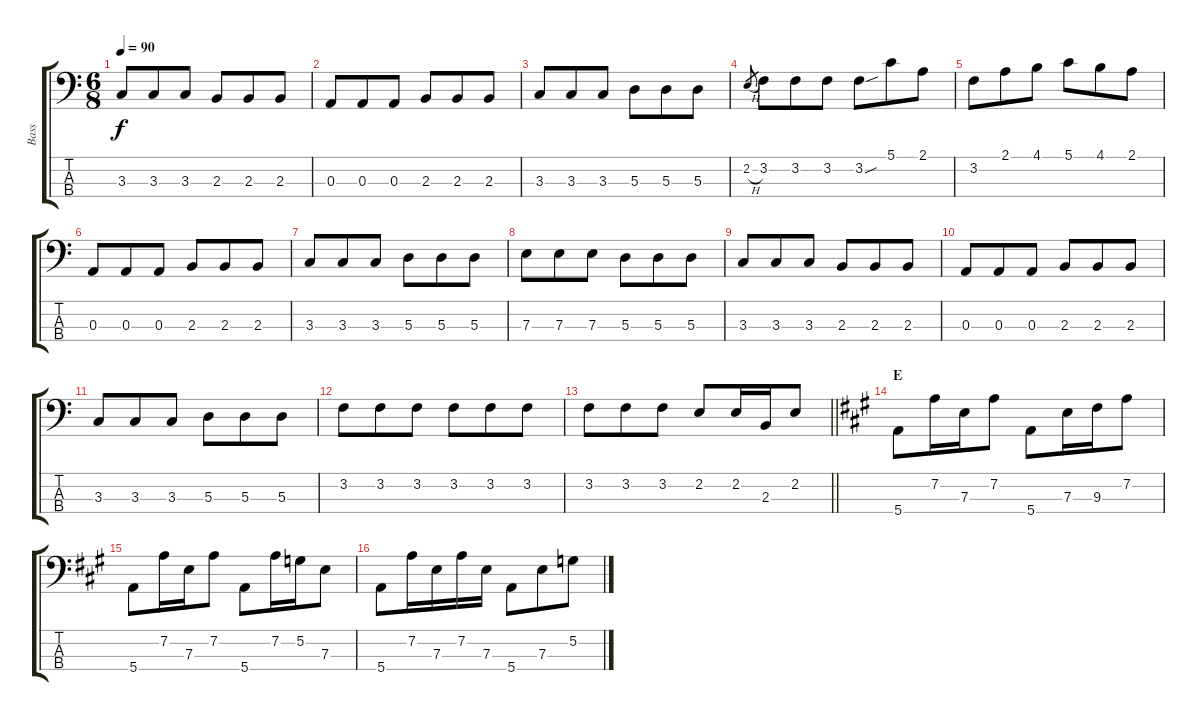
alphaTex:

\track ("Bass" "Bass") {instrument electricbassfinger}
\staff {score tabs}
\tuning (G2 D2 A1 E1) {hide}
\ts (6 8)
\tempo 90
\clef f4
\ks c
3.3.8{dy f} 3.3.8 3.3.8 2.3.8 2.3.8 2.3.8 |
0.3.8 0.3.8 0.3.8 2.3.8 2.3.8 2.3.8 |
3.3.8 3.3.8 3.3.8 5.3.8 5.3.8 5.3.8 |
2.2{h}.8{gr} 3.2.8 3.2.8 3.2.8 3.2{sou}.8 5.1.8 2.1.8 |
3.2.8 2.1.8 4.1.8 5.1.8 4.1.8 2.1.8 |
0.3.8 0.3.8 0.3.8 2.3.8 2.3.8 2.3.8 |
3.3.8 3.3.8 3.3.8 5.3.8 5.3.8 5.3.8 |
7.3.8 7.3.8 7.3.8 5.3.8 5.3.8 5.3.8 |
3.3.8 3.3.8 3.3.8 2.3.8 2.3.8 2.3.8 |
0.3.8 0.3.8 0.3.8 2.3.8 2.3.8 2.3.8 |
3.3.8 3.3.8 3.3.8 5.3.8 5.3.8 5.3.8 |
3.2.8 3.2.8 3.2.8 3.2.8 3.2.8 3.2.8 |
\barLineRight lightlight
3.2.8 3.2.8 3.2.8 2.2.8 2.2.16 2.3.16 2.2.8 |
\section ("" "E")
\ks a
5.4.8 7.2.16 7.3.16 7.2.8 5.4.8 7.3.16 9.3.16 7.2.8 |
5.4.8 7.2.16 7.3.16 7.2.8 5.4.8 7.2.16 5.2.16 7.3.8 |
5.4.8 7.2.16 7.3.16 7.2.16 7.3.16 5.4.8 7.3.8 5.2.8
